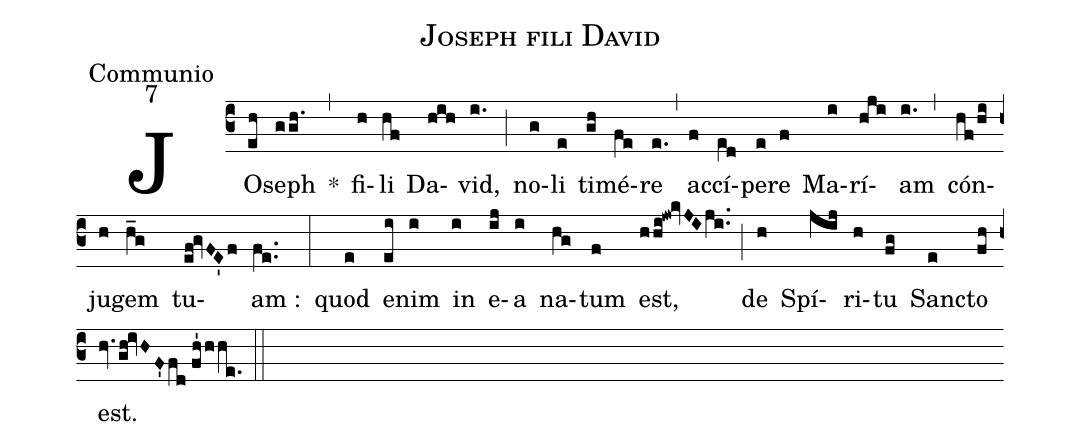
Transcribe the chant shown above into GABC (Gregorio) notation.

name:Joseph fili David;
office-part:Communio;
mode:7;
%%
(c3) JO(eh)seph(ggh.) *(,) fi(h)li(hf) Da(hih)vid,(i.) (;) no(g)li(e) ti(gh)mé(fe)re(e.) (,) ac(f)cí(e[ll:1]d)pe(e)re(f) Ma(i)rí(hji)am(i.) (,) cón(hf/hi)ju(h)gem(h_g) tu(ef!gvFE'f)am :(fe..) (:) quod(e) e(ei)nim(i) in(i) e(ij)a(i) na(hg)tum(f) est,(hhi!jw!kvJIji..) (;) de(h) Spí(jij)ri(h)tu(fg) San(e)cto(fh) est.(hv.gh!ivHF'fd//fh'hhe.) (::)
